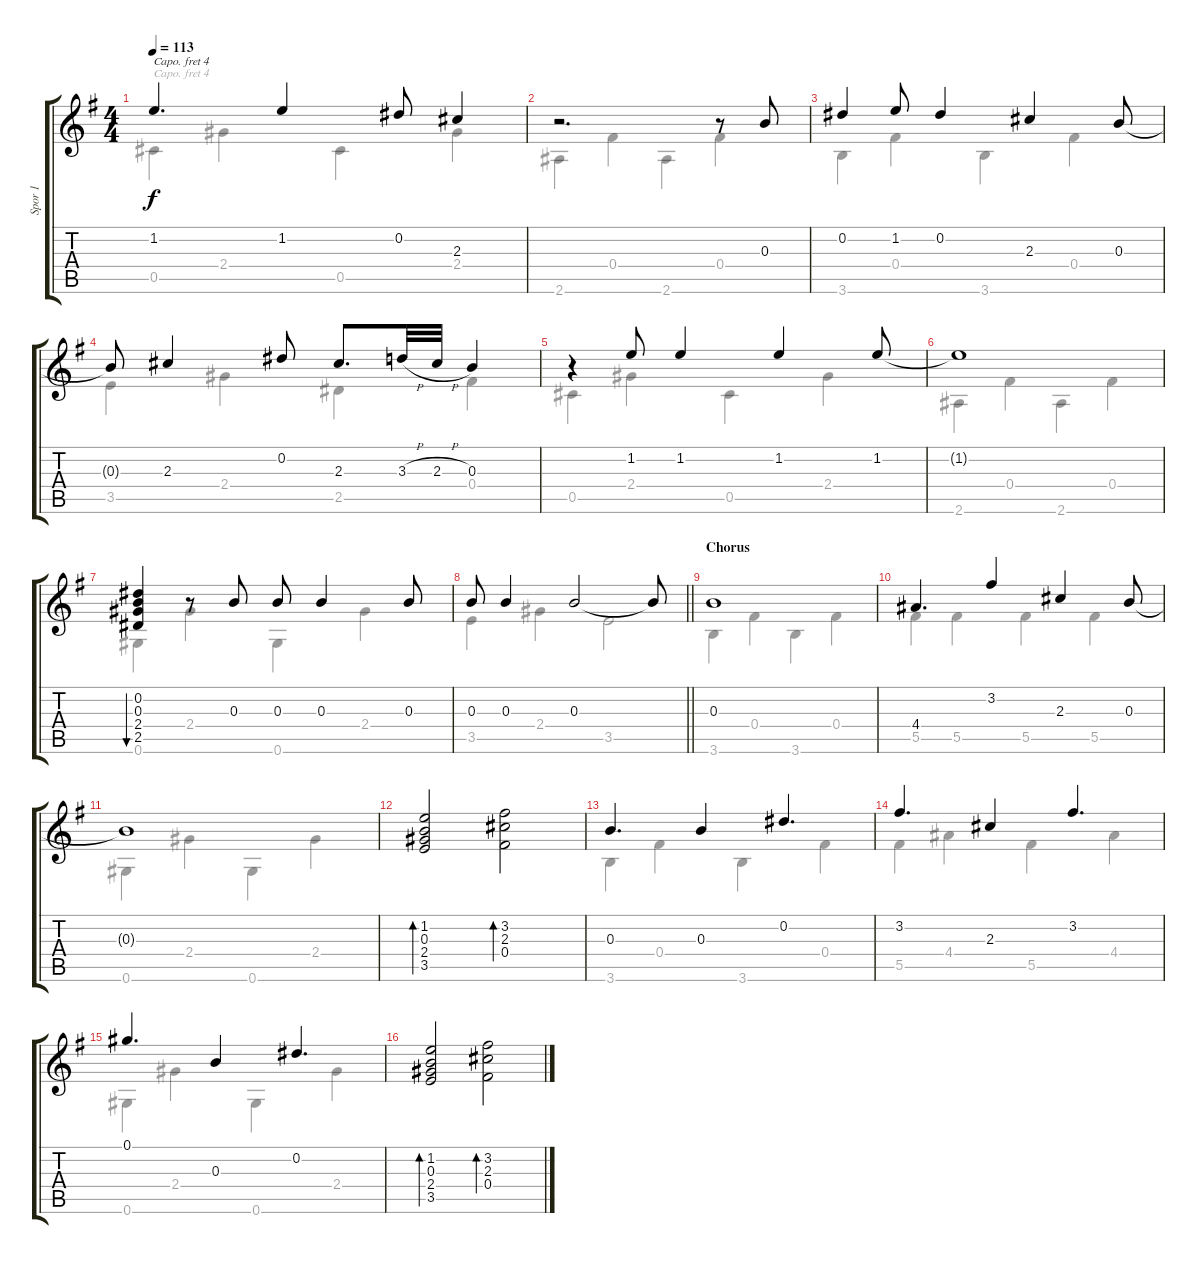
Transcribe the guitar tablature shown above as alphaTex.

\track ("Spor 1" "Spor 1") {instrument acousticguitarsteel}
\staff {score tabs}
\capo 4
\tuning (E4 B3 G3 D3 A2 E2) {hide}
\voice
\ts (4 4)
\tempo 113
\clef g2
\ks g
1.2.4{d dy f} 1.2.4 0.2.8 2.3.4 |
r.2{d} r.8 0.3.8 |
0.2.4 1.2.8 0.2.4 2.3.4 0.3.8 |
0.3{t}.8 2.3.4 0.2.8 2.3.8{d} 3.3{h}.32 2.3{h}.32 0.3.4 |
r.4 1.2.8 1.2.4 1.2.4 1.2.8 |
1.2{t}.1 |
(0.2 0.3 2.4 2.5).4{bu 240} r.8 0.3.8 0.3.8 0.3.4 0.3.8 |
\barLineRight lightlight
0.3.8 0.3.4 0.3.2 0.3{t}.8 |
\section ("" "Chorus")
0.3.1 |
4.4.4{d} 3.2.4 2.3.4 0.3.8 |
0.3{t}.1 |
(1.2 0.3 2.4 3.5).2{bd 240} (3.2 2.3 0.4).2{bd 240} |
0.3.4{d} 0.3.4 0.2.4{d} |
3.2.4{d} 2.3.4 3.2.4{d} |
0.1.4{d} 0.3.4 0.2.4{d} |
(1.2 0.3 2.4 3.5).2{bd 240} (3.2 2.3 0.4).2{bd 240}
\voice
\clef g2
\ottava regular
\simile none
\ks g
0.5.4{dy f} 2.4.4 0.5.4 2.4.4 |
2.6.4 0.4.4 2.6.4 0.4.4 |
3.6.4 0.4.4 3.6.4 0.4.4 |
3.5.4 2.4.4 2.5.4 0.4.4 |
0.5.4 2.4.4 0.5.4 2.4.4 |
2.6.4 0.4.4 2.6.4 0.4.4 |
0.6.4 2.4.4 0.6.4 2.4.4 |
\barLineRight lightlight
3.5.4 2.4.4 3.5.2 |
3.6.4 0.4.4 3.6.4 0.4.4 |
5.5.4 5.5.4 5.5.4 5.5.4 |
0.6.4 2.4.4 0.6.4 2.4.4 |
|
3.6.4 0.4.4 3.6.4 0.4.4 |
5.5.4 4.4.4 5.5.4 4.4.4 |
0.6.4 2.4.4 0.6.4 2.4.4 |
